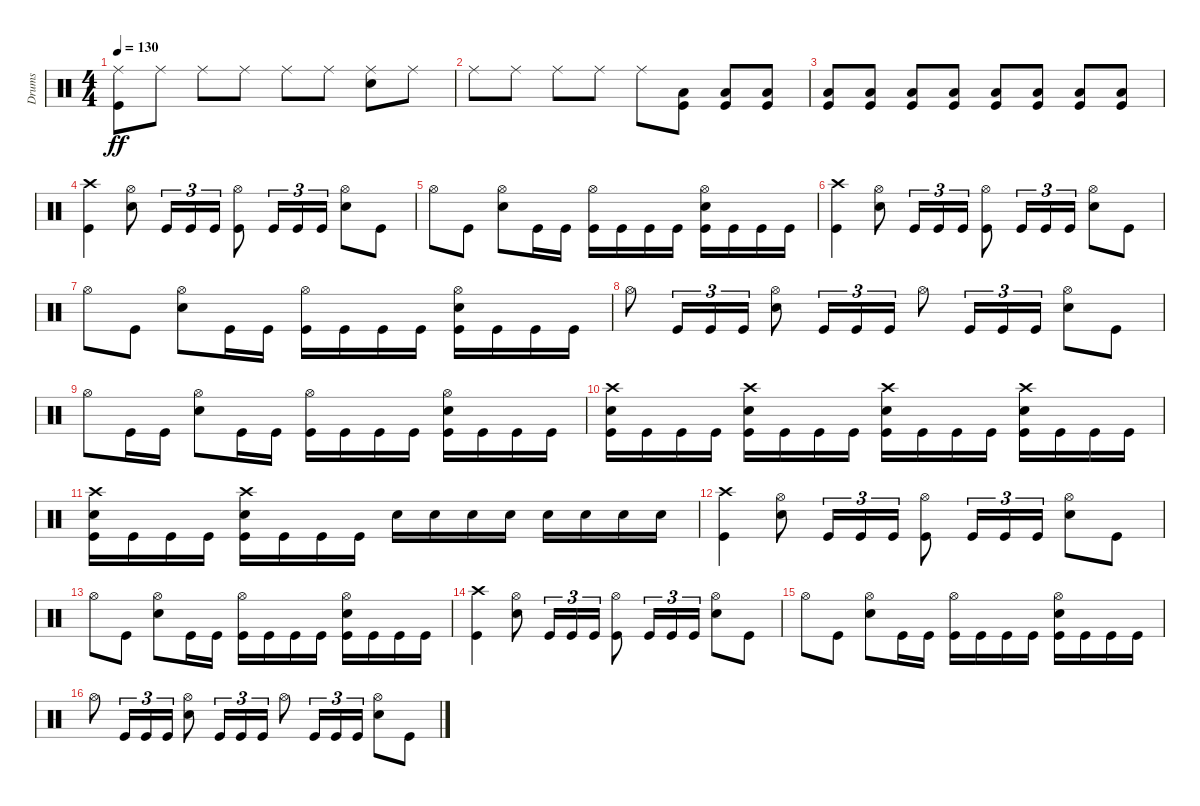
\track ("Drums" "Drums") {instrument percussion}
\staff {score}
\articulation defaults
\ts (4 4)
\tempo 130
\clef neutral
\ks c
("Ride (middle)" "Kick (hit)").8{dy ff} "Ride (middle)".8 "Ride (middle)".8 "Ride (middle)".8 "Ride (middle)".8 "Ride (middle)".8 ("Ride (middle)" "Snare (hit) 2").8 "Ride (middle)".8 |
"Ride (middle)".8 "Ride (middle)".8 "Ride (middle)".8 "Ride (middle)".8 "Ride (middle)".8 ("Low Floor Tom (hit)" "Kick (hit)").8 ("Low Floor Tom (hit)" "Kick (hit)").8 ("Low Floor Tom (hit)" "Kick (hit)").8 |
("Low Floor Tom (hit)" "Kick (hit)").8 ("Low Floor Tom (hit)" "Kick (hit)").8 ("Low Floor Tom (hit)" "Kick (hit)").8 ("Low Floor Tom (hit)" "Kick (hit)").8 ("Low Floor Tom (hit)" "Kick (hit)").8 ("Low Floor Tom (hit)" "Kick (hit)").8 ("Low Floor Tom (hit)" "Kick (hit)").8 ("Low Floor Tom (hit)" "Kick (hit)").8 |
("Crash high (hit)" "Kick (hit)").4 ("Snare (hit) 2" "Hi-Hat (open)").8 "Kick (hit)".16{tu (3 2)} "Kick (hit)".16{tu (3 2)} "Kick (hit)".16{tu (3 2)} ("Hi-Hat (open)" "Kick (hit)").8 "Kick (hit)".16{tu (3 2)} "Kick (hit)".16{tu (3 2)} "Kick (hit)".16{tu (3 2)} ("Snare (hit) 2" "Hi-Hat (open)").8 "Kick (hit)".8 |
"Hi-Hat (open)".8 "Kick (hit)".8 ("Hi-Hat (open)" "Snare (hit) 2").8 "Kick (hit)".16 "Kick (hit)".16 ("Hi-Hat (open)" "Kick (hit)").16 "Kick (hit)".16 "Kick (hit)".16 "Kick (hit)".16 ("Snare (hit) 2" "Hi-Hat (open)" "Kick (hit)").16 "Kick (hit)".16 "Kick (hit)".16 "Kick (hit)".16 |
("Crash high (hit)" "Kick (hit)").4 ("Snare (hit) 2" "Hi-Hat (open)").8 "Kick (hit)".16{tu (3 2)} "Kick (hit)".16{tu (3 2)} "Kick (hit)".16{tu (3 2)} ("Hi-Hat (open)" "Kick (hit)").8 "Kick (hit)".16{tu (3 2)} "Kick (hit)".16{tu (3 2)} "Kick (hit)".16{tu (3 2)} ("Snare (hit) 2" "Hi-Hat (open)").8 "Kick (hit)".8 |
"Hi-Hat (open)".8 "Kick (hit)".8 ("Hi-Hat (open)" "Snare (hit) 2").8 "Kick (hit)".16 "Kick (hit)".16 ("Hi-Hat (open)" "Kick (hit)").16 "Kick (hit)".16 "Kick (hit)".16 "Kick (hit)".16 ("Snare (hit) 2" "Hi-Hat (open)" "Kick (hit)").16 "Kick (hit)".16 "Kick (hit)".16 "Kick (hit)".16 |
"Hi-Hat (open)".8 "Kick (hit)".16{tu (3 2)} "Kick (hit)".16{tu (3 2)} "Kick (hit)".16{tu (3 2)} ("Snare (hit) 2" "Hi-Hat (open)").8 "Kick (hit)".16{tu (3 2)} "Kick (hit)".16{tu (3 2)} "Kick (hit)".16{tu (3 2)} "Hi-Hat (open)".8 "Kick (hit)".16{tu (3 2)} "Kick (hit)".16{tu (3 2)} "Kick (hit)".16{tu (3 2)} ("Hi-Hat (open)" "Snare (hit) 2").8 "Kick (hit)".8 |
"Hi-Hat (open)".8 "Kick (hit)".16 "Kick (hit)".16 ("Snare (hit) 2" "Hi-Hat (open)").8 "Kick (hit)".16 "Kick (hit)".16 ("Hi-Hat (open)" "Kick (hit)").16 "Kick (hit)".16 "Kick (hit)".16 "Kick (hit)".16 ("Hi-Hat (open)" "Snare (hit) 2" "Kick (hit)").16 "Kick (hit)".16 "Kick (hit)".16 "Kick (hit)".16 |
("Crash high (hit)" "Snare (hit) 2" "Kick (hit)").16 "Kick (hit)".16 "Kick (hit)".16 "Kick (hit)".16 ("Snare (hit) 2" "Crash high (hit)" "Kick (hit)").16 "Kick (hit)".16 "Kick (hit)".16 "Kick (hit)".16 ("Crash high (hit)" "Snare (hit) 2" "Kick (hit)").16 "Kick (hit)".16 "Kick (hit)".16 "Kick (hit)".16 ("Crash high (hit)" "Snare (hit) 2" "Kick (hit)").16 "Kick (hit)".16 "Kick (hit)".16 "Kick (hit)".16 |
("Snare (hit) 2" "Crash high (hit)" "Kick (hit)").16 "Kick (hit)".16 "Kick (hit)".16 "Kick (hit)".16 ("Crash high (hit)" "Snare (hit) 2" "Kick (hit)").16 "Kick (hit)".16 "Kick (hit)".16 "Kick (hit)".16 "Snare (hit) 2".16 "Snare (hit) 2".16 "Snare (hit) 2".16 "Snare (hit) 2".16 "Snare (hit) 2".16 "Snare (hit) 2".16 "Snare (hit) 2".16 "Snare (hit) 2".16 |
("Crash high (hit)" "Kick (hit)").4 ("Snare (hit) 2" "Hi-Hat (open)").8 "Kick (hit)".16{tu (3 2)} "Kick (hit)".16{tu (3 2)} "Kick (hit)".16{tu (3 2)} ("Hi-Hat (open)" "Kick (hit)").8 "Kick (hit)".16{tu (3 2)} "Kick (hit)".16{tu (3 2)} "Kick (hit)".16{tu (3 2)} ("Snare (hit) 2" "Hi-Hat (open)").8 "Kick (hit)".8 |
"Hi-Hat (open)".8 "Kick (hit)".8 ("Hi-Hat (open)" "Snare (hit) 2").8 "Kick (hit)".16 "Kick (hit)".16 ("Hi-Hat (open)" "Kick (hit)").16 "Kick (hit)".16 "Kick (hit)".16 "Kick (hit)".16 ("Snare (hit) 2" "Hi-Hat (open)" "Kick (hit)").16 "Kick (hit)".16 "Kick (hit)".16 "Kick (hit)".16 |
("Crash high (hit)" "Kick (hit)").4 ("Snare (hit) 2" "Hi-Hat (open)").8 "Kick (hit)".16{tu (3 2)} "Kick (hit)".16{tu (3 2)} "Kick (hit)".16{tu (3 2)} ("Hi-Hat (open)" "Kick (hit)").8 "Kick (hit)".16{tu (3 2)} "Kick (hit)".16{tu (3 2)} "Kick (hit)".16{tu (3 2)} ("Snare (hit) 2" "Hi-Hat (open)").8 "Kick (hit)".8 |
"Hi-Hat (open)".8 "Kick (hit)".8 ("Hi-Hat (open)" "Snare (hit) 2").8 "Kick (hit)".16 "Kick (hit)".16 ("Hi-Hat (open)" "Kick (hit)").16 "Kick (hit)".16 "Kick (hit)".16 "Kick (hit)".16 ("Snare (hit) 2" "Hi-Hat (open)" "Kick (hit)").16 "Kick (hit)".16 "Kick (hit)".16 "Kick (hit)".16 |
"Hi-Hat (open)".8 "Kick (hit)".16{tu (3 2)} "Kick (hit)".16{tu (3 2)} "Kick (hit)".16{tu (3 2)} ("Snare (hit) 2" "Hi-Hat (open)").8 "Kick (hit)".16{tu (3 2)} "Kick (hit)".16{tu (3 2)} "Kick (hit)".16{tu (3 2)} "Hi-Hat (open)".8 "Kick (hit)".16{tu (3 2)} "Kick (hit)".16{tu (3 2)} "Kick (hit)".16{tu (3 2)} ("Hi-Hat (open)" "Snare (hit) 2").8 "Kick (hit)".8
